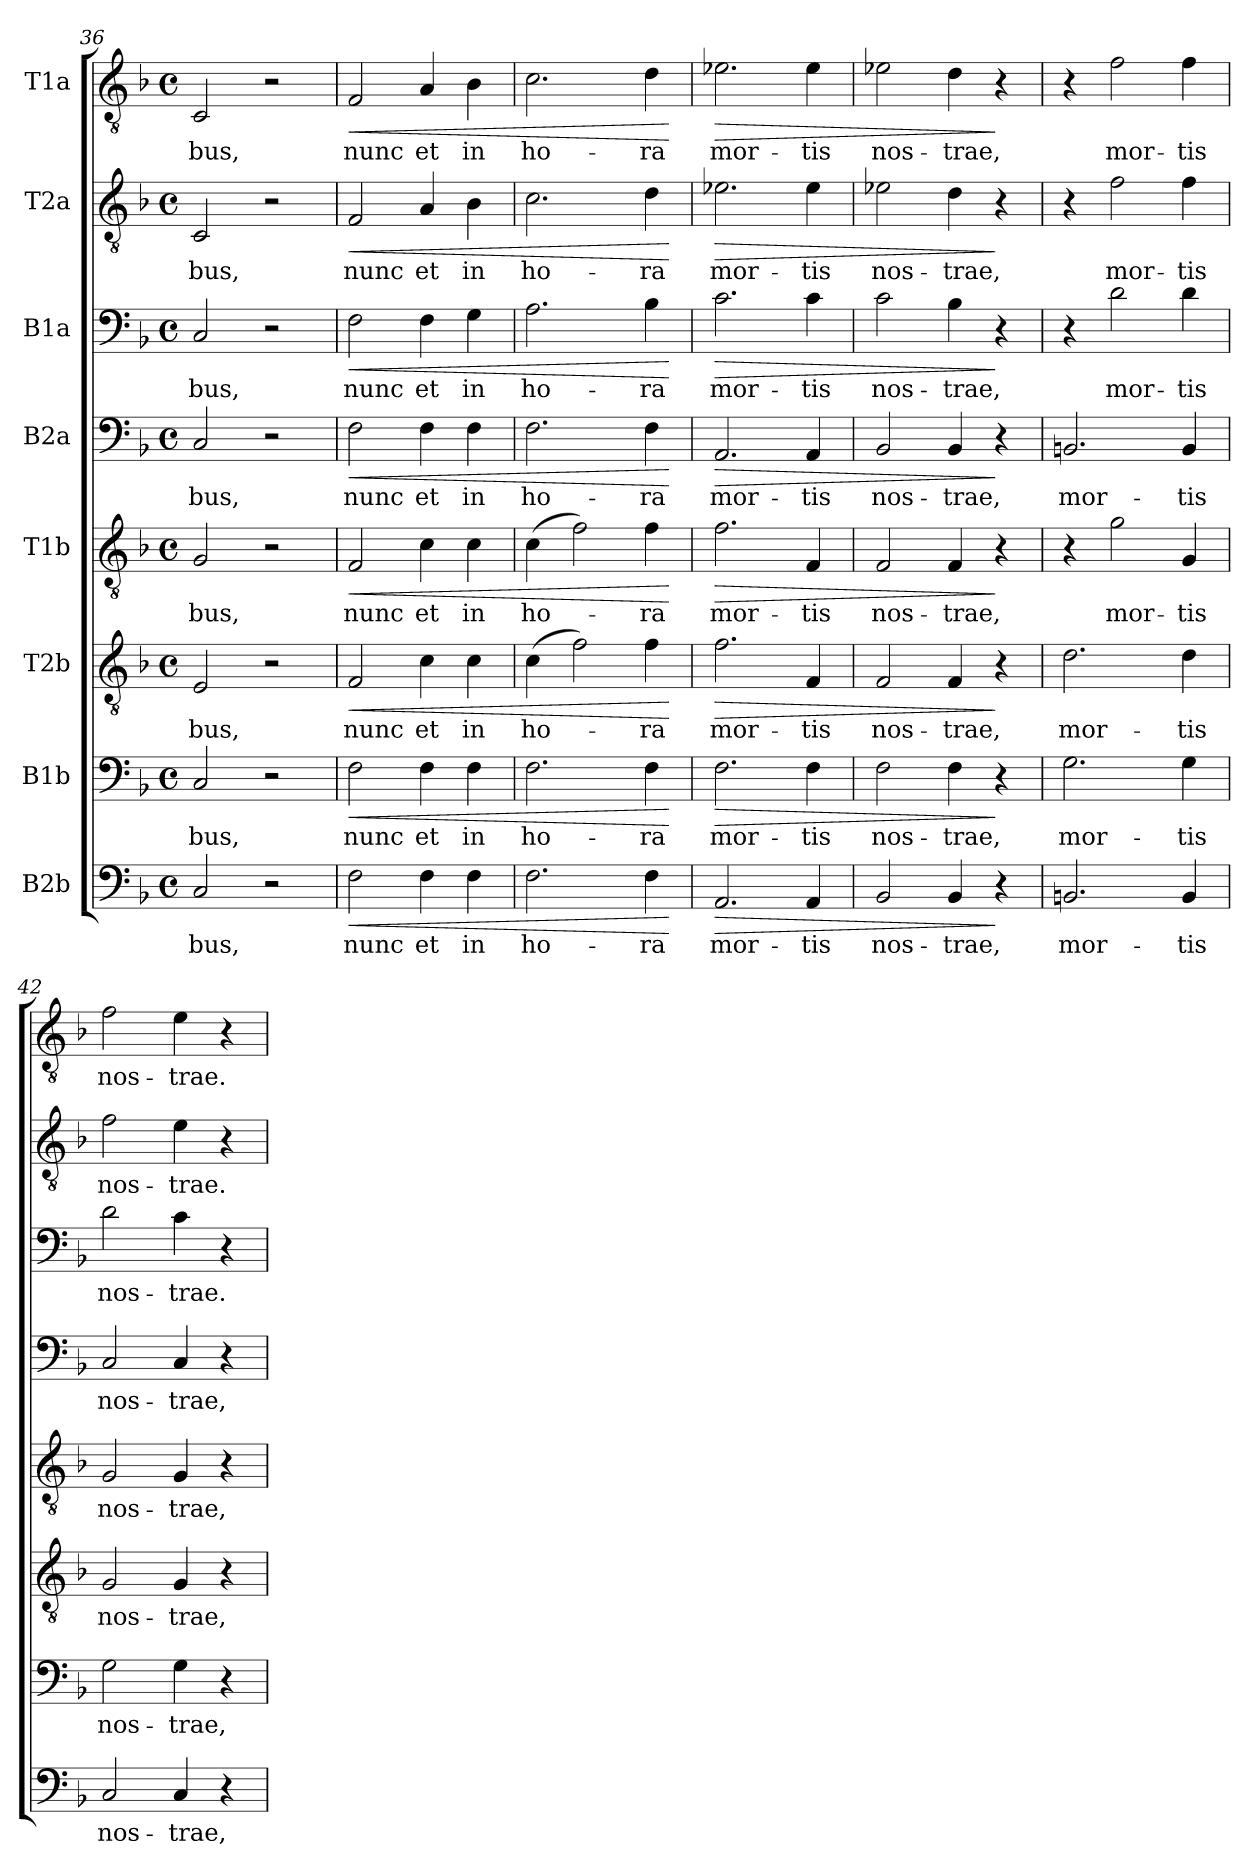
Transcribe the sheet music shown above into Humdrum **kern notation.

**kern	**text	**dynam	**kern	**text	**dynam	**kern	**text	**dynam	**kern	**text	**dynam	**kern	**text	**dynam	**kern	**text	**dynam	**kern	**text	**dynam	**kern	**text	**dynam
*part8	*part8	*part8	*part7	*part7	*part7	*part6	*part6	*part6	*part5	*part5	*part5	*part4	*part4	*part4	*part3	*part3	*part3	*part2	*part2	*part2	*part1	*part1	*part1
*staff8	*staff8	*staff8	*staff7	*staff7	*staff7	*staff6	*staff6	*staff6	*staff5	*staff5	*staff5	*staff4	*staff4	*staff4	*staff3	*staff3	*staff3	*staff2	*staff2	*staff2	*staff1	*staff1	*staff1
*I"B2b	*	*	*I"B1b	*	*	*I"T2b	*	*	*I"T1b	*	*	*I"B2a	*	*	*I"B1a	*	*	*I"T2a	*	*	*I"T1a	*	*
*clefF4	*	*	*clefF4	*	*	*clefGv2	*	*	*clefGv2	*	*	*clefF4	*	*	*clefF4	*	*	*clefGv2	*	*	*clefGv2	*	*
*k[b-]	*	*	*k[b-]	*	*	*k[b-]	*	*	*k[b-]	*	*	*k[b-]	*	*	*k[b-]	*	*	*k[b-]	*	*	*k[b-]	*	*
*M4/4	*	*	*M4/4	*	*	*M4/4	*	*	*M4/4	*	*	*M4/4	*	*	*M4/4	*	*	*M4/4	*	*	*M4/4	*	*
*met(c)	*	*	*met(c)	*	*	*met(c)	*	*	*met(c)	*	*	*met(c)	*	*	*met(c)	*	*	*met(c)	*	*	*met(c)	*	*
=36	=36	=36	=36	=36	=36	=36	=36	=36	=36	=36	=36	=36	=36	=36	=36	=36	=36	=36	=36	=36	=36	=36	=36
!	!LO:LY:b	!	!	!LO:LY:b	!	!	!LO:LY:b	!	!	!LO:LY:b	!	!	!LO:LY:b	!	!	!LO:LY:b	!	!	!LO:LY:b	!	!	!LO:LY:b	!
2C/	-bus,	.	2C/	-bus,	.	2E/	-bus,	.	2G/	-bus,	.	2C/	-bus,	.	2C/	-bus,	.	2C/	-bus,	.	2C/	-bus,	.
2r	.	.	2r	.	.	2r	.	.	2r	.	.	2r	.	.	2r	.	.	2r	.	.	2r	.	.
=37	=37	=37	=37	=37	=37	=37	=37	=37	=37	=37	=37	=37	=37	=37	=37	=37	=37	=37	=37	=37	=37	=37	=37
!	!LO:LY:b	!LO:HP:b	!	!LO:LY:b	!LO:HP:b	!	!LO:LY:b	!LO:HP:b	!	!LO:LY:b	!LO:HP:b	!	!LO:LY:b	!LO:HP:b	!	!LO:LY:b	!LO:HP:b	!	!LO:LY:b	!LO:HP:b	!	!LO:LY:b	!LO:HP:b
2F\	nunc	<	2F\	nunc	<	2F/	nunc	<	2F/	nunc	<	2F\	nunc	<	2F\	nunc	<	2F/	nunc	<	2F/	nunc	<
!	!LO:LY:b	!	!	!LO:LY:b	!	!	!LO:LY:b	!	!	!LO:LY:b	!	!	!LO:LY:b	!	!	!LO:LY:b	!	!	!LO:LY:b	!	!	!LO:LY:b	!
4F\	et	.	4F\	et	.	4c\	et	.	4c\	et	.	4F\	et	.	4F\	et	.	4A/	et	.	4A/	et	.
!	!LO:LY:b	!	!	!LO:LY:b	!	!	!LO:LY:b	!	!	!LO:LY:b	!	!	!LO:LY:b	!	!	!LO:LY:b	!	!	!LO:LY:b	!	!	!LO:LY:b	!
4F\	in	.	4F\	in	.	4c\	in	.	4c\	in	.	4F\	in	.	4G\	in	.	4B-\	in	.	4B-\	in	.
!!LO:PB:g=z
=38	=38	=38	=38	=38	=38	=38	=38	=38	=38	=38	=38	=38	=38	=38	=38	=38	=38	=38	=38	=38	=38	=38	=38
!	!LO:LY:b	!	!	!LO:LY:b	!	!	!LO:LY:b	!	!	!LO:LY:b	!	!	!LO:LY:b	!	!	!LO:LY:b	!	!	!LO:LY:b	!	!	!LO:LY:b	!
2.F\	ho-	.	2.F\	ho-	.	(>4c\	ho-	.	(>4c\	ho-	.	2.F\	ho-	.	2.A\	ho-	.	2.c\	ho-	.	2.c\	ho-	.
.	.	.	.	.	.	2f\)	.	.	2f\)	.	.	.	.	.	.	.	.	.	.	.	.	.	.
!	!LO:LY:b	!	!	!LO:LY:b	!	!	!LO:LY:b	!	!	!LO:LY:b	!	!	!LO:LY:b	!	!	!LO:LY:b	!	!	!LO:LY:b	!	!	!LO:LY:b	!
4F\	-ra	.	4F\	-ra	.	4f\	-ra	.	4f\	-ra	.	4F\	-ra	.	4B-\	-ra	.	4d\	-ra	.	4d\	-ra	.
.	.	[	.	.	[	.	.	[	.	.	[	.	.	[	.	.	[	.	.	[	.	.	[
=39	=39	=39	=39	=39	=39	=39	=39	=39	=39	=39	=39	=39	=39	=39	=39	=39	=39	=39	=39	=39	=39	=39	=39
!	!LO:LY:b	!LO:HP:b	!	!LO:LY:b	!LO:HP:b	!	!LO:LY:b	!LO:HP:b	!	!LO:LY:b	!LO:HP:b	!	!LO:LY:b	!LO:HP:b	!	!LO:LY:b	!LO:HP:b	!	!LO:LY:b	!LO:HP:b	!	!LO:LY:b	!LO:HP:b
2.AA/	mor-	>	2.F\	mor-	>	2.f\	mor-	>	2.f\	mor-	>	2.AA/	mor-	>	2.c\	mor-	>	2.e-X\	mor-	>	2.e-X\	mor-	>
!	!LO:LY:b	!	!	!LO:LY:b	!	!	!LO:LY:b	!	!	!LO:LY:b	!	!	!LO:LY:b	!	!	!LO:LY:b	!	!	!LO:LY:b	!	!	!LO:LY:b	!
4AA/	-tis	.	4F\	-tis	.	4F/	-tis	.	4F/	-tis	.	4AA/	-tis	.	4c\	-tis	.	4e-\	-tis	.	4e-\	-tis	.
=40	=40	=40	=40	=40	=40	=40	=40	=40	=40	=40	=40	=40	=40	=40	=40	=40	=40	=40	=40	=40	=40	=40	=40
!	!LO:LY:b	!	!	!LO:LY:b	!	!	!LO:LY:b	!	!	!LO:LY:b	!	!	!LO:LY:b	!	!	!LO:LY:b	!	!	!LO:LY:b	!	!	!LO:LY:b	!
2BB-/	nos-	.	2F\	nos-	.	2F/	nos-	.	2F/	nos-	.	2BB-/	nos-	.	2c\	nos-	.	2e-X\	nos-	.	2e-X\	nos-	.
!	!LO:LY:b	!	!	!LO:LY:b	!	!	!LO:LY:b	!	!	!LO:LY:b	!	!	!LO:LY:b	!	!	!LO:LY:b	!	!	!LO:LY:b	!	!	!LO:LY:b	!
4BB-/	-trae,	.	4F\	-trae,	.	4F/	-trae,	.	4F/	-trae,	.	4BB-/	-trae,	.	4B-\	-trae,	.	4d\	-trae,	.	4d\	-trae,	.
4r	.	]	4r	.	]	4r	.	]	4r	.	]	4r	.	]	4r	.	]	4r	.	]	4r	.	]
=41	=41	=41	=41	=41	=41	=41	=41	=41	=41	=41	=41	=41	=41	=41	=41	=41	=41	=41	=41	=41	=41	=41	=41
!	!LO:LY:b	!	!	!LO:LY:b	!	!	!LO:LY:b	!	!	!	!	!	!LO:LY:b	!	!	!	!	!	!	!	!	!	!
2.BBn/	mor-	.	2.G\	mor-	.	2.d\	mor-	.	4r	.	.	2.BBn/	mor-	.	4r	.	.	4r	.	.	4r	.	.
!	!	!	!	!	!	!	!	!	!	!LO:LY:b	!	!	!	!	!	!LO:LY:b	!	!	!LO:LY:b	!	!	!LO:LY:b	!
.	.	.	.	.	.	.	.	.	2g\	mor-	.	.	.	.	2d\	mor-	.	2f\	mor-	.	2f\	mor-	.
!	!LO:LY:b	!	!	!LO:LY:b	!	!	!LO:LY:b	!	!	!LO:LY:b	!	!	!LO:LY:b	!	!	!LO:LY:b	!	!	!LO:LY:b	!	!	!LO:LY:b	!
4BB/	-tis	.	4G\	-tis	.	4d\	-tis	.	4G/	-tis	.	4BB/	-tis	.	4d\	-tis	.	4f\	-tis	.	4f\	-tis	.
=42	=42	=42	=42	=42	=42	=42	=42	=42	=42	=42	=42	=42	=42	=42	=42	=42	=42	=42	=42	=42	=42	=42	=42
!	!LO:LY:b	!	!	!LO:LY:b	!	!	!LO:LY:b	!	!	!LO:LY:b	!	!	!LO:LY:b	!	!	!LO:LY:b	!	!	!LO:LY:b	!	!	!LO:LY:b	!
2C/	nos-	.	2G\	nos-	.	2G/	nos-	.	2G/	nos-	.	2C/	nos-	.	2d\	nos-	.	2f\	nos-	.	2f\	nos-	.
!	!LO:LY:b	!	!	!LO:LY:b	!	!	!LO:LY:b	!	!	!LO:LY:b	!	!	!LO:LY:b	!	!	!LO:LY:b	!	!	!LO:LY:b	!	!	!LO:LY:b	!
4C/	-trae,	.	4G\	-trae,	.	4G/	-trae,	.	4G/	-trae,	.	4C/	-trae,	.	4c\	-trae.	.	4e\	-trae.	.	4e\	-trae.	.
4r	.	.	4r	.	.	4r	.	.	4r	.	.	4r	.	.	4r	.	.	4r	.	.	4r	.	.
=	=	=	=	=	=	=	=	=	=	=	=	=	=	=	=	=	=	=	=	=	=	=	=
*-	*-	*-	*-	*-	*-	*-	*-	*-	*-	*-	*-	*-	*-	*-	*-	*-	*-	*-	*-	*-	*-	*-	*-
